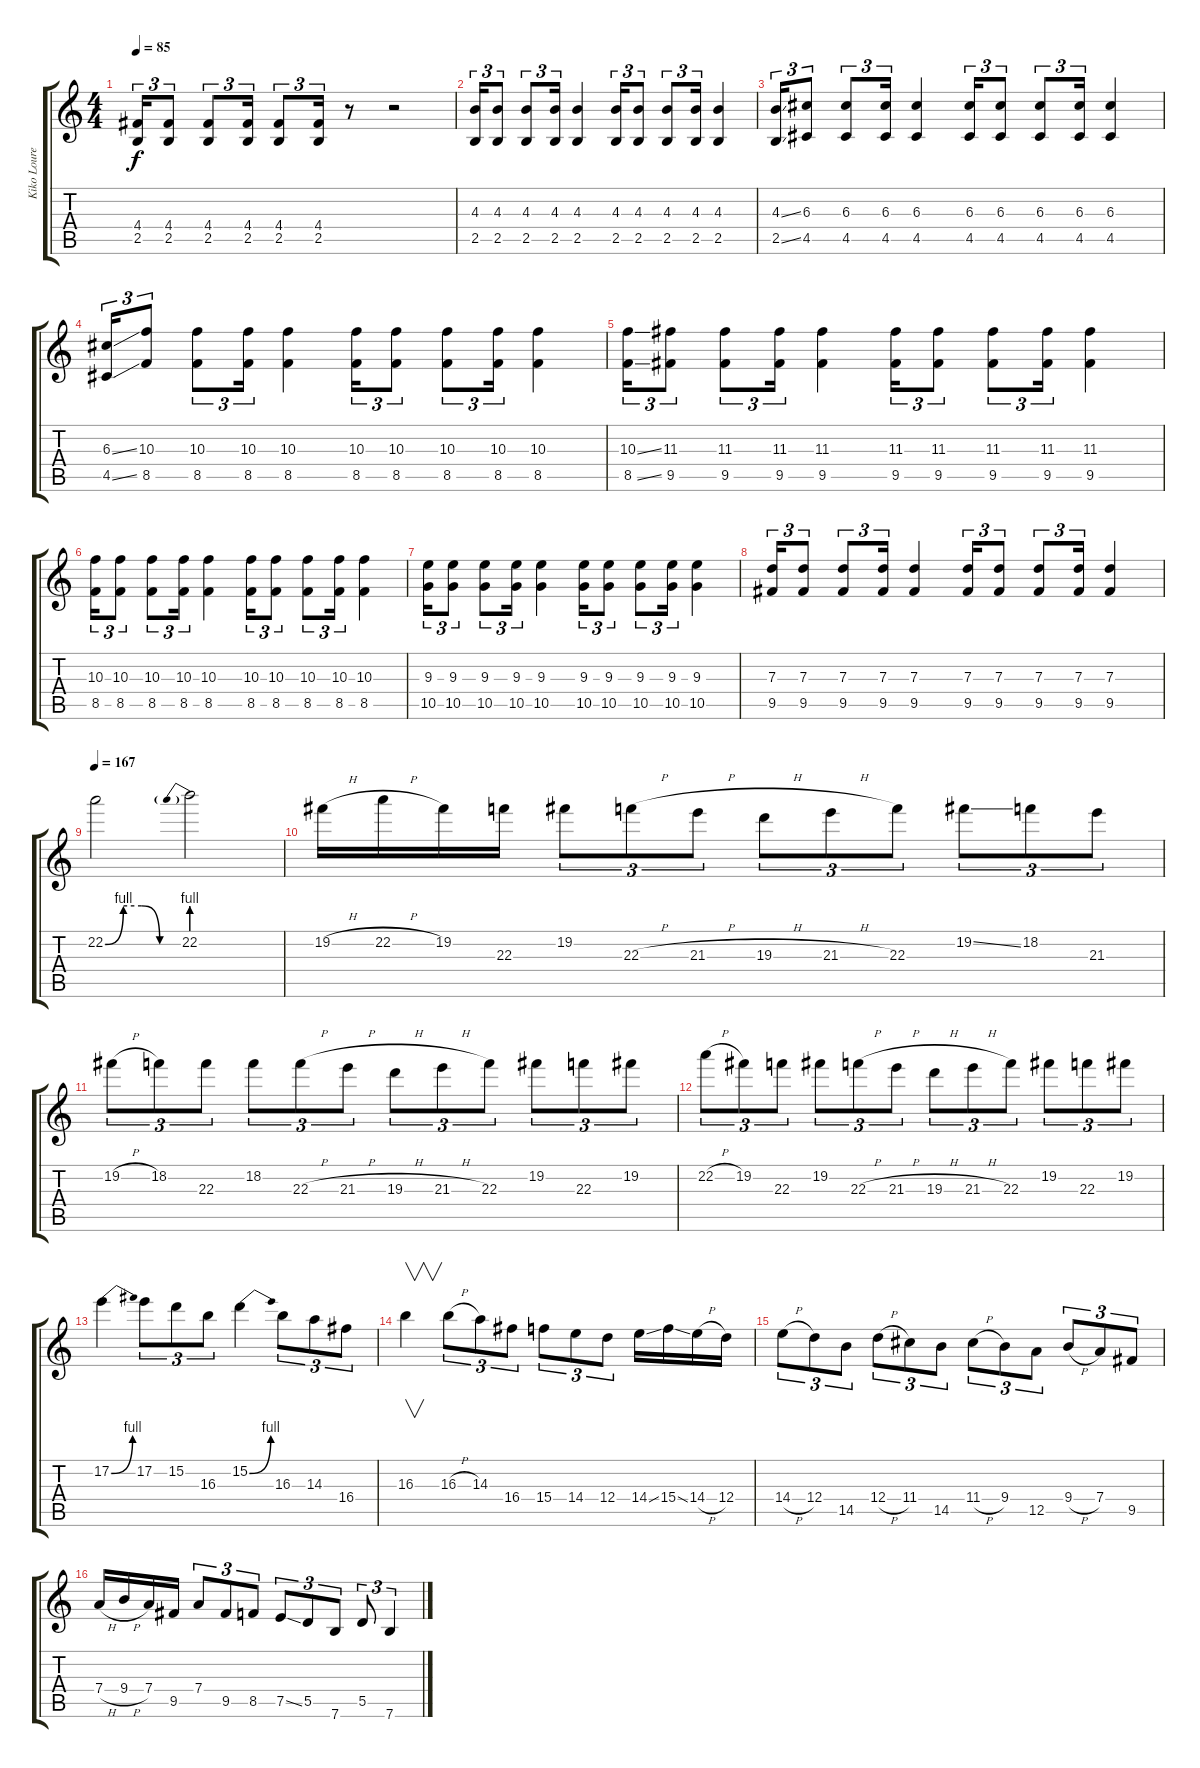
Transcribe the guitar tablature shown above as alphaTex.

\track ("Kiko Loureiro" "Kiko Loure") {instrument distortionguitar}
\staff {score tabs}
\tuning (E4 B3 G3 D3 A2 E2) {hide}
\ts (4 4)
\tempo 85
\clef g2
\ks c
(4.4 2.5).16{tu (3 2) dy f} (4.4 2.5).8{tu (3 2)} (4.4 2.5).8{tu (3 2)} (4.4 2.5).16{tu (3 2)} (4.4 2.5).8{tu (3 2)} (4.4 2.5).16{tu (3 2)} r.8 r.2 |
(4.3 2.5).16{tu (3 2)} (4.3 2.5).8{tu (3 2)} (4.3 2.5).8{tu (3 2)} (4.3 2.5).16{tu (3 2)} (4.3 2.5).4 (4.3 2.5).16{tu (3 2)} (4.3 2.5).8{tu (3 2)} (4.3 2.5).8{tu (3 2)} (4.3 2.5).16{tu (3 2)} (4.3 2.5).4 |
(4.3{ss} 2.5{ss}).16{tu (3 2)} (6.3 4.5).8{tu (3 2)} (6.3 4.5).8{tu (3 2)} (6.3 4.5).16{tu (3 2)} (6.3 4.5).4 (6.3 4.5).16{tu (3 2)} (6.3 4.5).8{tu (3 2)} (6.3 4.5).8{tu (3 2)} (6.3 4.5).16{tu (3 2)} (6.3 4.5).4 |
(6.3{ss} 4.5{ss}).16{tu (3 2)} (10.3 8.5).8{tu (3 2)} (10.3 8.5).8{tu (3 2)} (10.3 8.5).16{tu (3 2)} (10.3 8.5).4 (10.3 8.5).16{tu (3 2)} (10.3 8.5).8{tu (3 2)} (10.3 8.5).8{tu (3 2)} (10.3 8.5).16{tu (3 2)} (10.3 8.5).4 |
(10.3{ss} 8.5{ss}).16{tu (3 2)} (11.3 9.5).8{tu (3 2)} (11.3 9.5).8{tu (3 2)} (11.3 9.5).16{tu (3 2)} (11.3 9.5).4 (11.3 9.5).16{tu (3 2)} (11.3 9.5).8{tu (3 2)} (11.3 9.5).8{tu (3 2)} (11.3 9.5).16{tu (3 2)} (11.3 9.5).4 |
(10.3 8.5).16{tu (3 2)} (10.3 8.5).8{tu (3 2)} (10.3 8.5).8{tu (3 2)} (10.3 8.5).16{tu (3 2)} (10.3 8.5).4 (10.3 8.5).16{tu (3 2)} (10.3 8.5).8{tu (3 2)} (10.3 8.5).8{tu (3 2)} (10.3 8.5).16{tu (3 2)} (10.3 8.5).4 |
(9.3 10.5).16{tu (3 2)} (9.3 10.5).8{tu (3 2)} (9.3 10.5).8{tu (3 2)} (9.3 10.5).16{tu (3 2)} (9.3 10.5).4 (9.3 10.5).16{tu (3 2)} (9.3 10.5).8{tu (3 2)} (9.3 10.5).8{tu (3 2)} (9.3 10.5).16{tu (3 2)} (9.3 10.5).4 |
(7.3 9.5).16{tu (3 2)} (7.3 9.5).8{tu (3 2)} (7.3 9.5).8{tu (3 2)} (7.3 9.5).16{tu (3 2)} (7.3 9.5).4 (7.3 9.5).16{tu (3 2)} (7.3 9.5).8{tu (3 2)} (7.3 9.5).8{tu (3 2)} (7.3 9.5).16{tu (3 2)} (7.3 9.5).4 |
\tempo 167
22.2{be (custom 0 0 15 4 30 4 45 0 60 0)}.2 22.2{be (prebend 0 4 60 4)}.2 |
19.2{h}.16 22.2{h}.16 19.2.16 22.3.16 19.2.8{tu (3 2)} 22.3{h}.8{tu (3 2)} 21.3{h}.8{tu (3 2)} 19.3{h}.8{tu (3 2)} 21.3{h}.8{tu (3 2)} 22.3.8{tu (3 2)} 19.2{ss}.8{tu (3 2)} 18.2.8{tu (3 2)} 21.3.8{tu (3 2)} |
19.2{h}.8{tu (3 2)} 18.2.8{tu (3 2)} 22.3.8{tu (3 2)} 18.2.8{tu (3 2)} 22.3{h}.8{tu (3 2)} 21.3{h}.8{tu (3 2)} 19.3{h}.8{tu (3 2)} 21.3{h}.8{tu (3 2)} 22.3.8{tu (3 2)} 19.2.8{tu (3 2)} 22.3.8{tu (3 2)} 19.2.8{tu (3 2)} |
22.2{h}.8{tu (3 2)} 19.2.8{tu (3 2)} 22.3.8{tu (3 2)} 19.2.8{tu (3 2)} 22.3{h}.8{tu (3 2)} 21.3{h}.8{tu (3 2)} 19.3{h}.8{tu (3 2)} 21.3{h}.8{tu (3 2)} 22.3.8{tu (3 2)} 19.2.8{tu (3 2)} 22.3.8{tu (3 2)} 19.2.8{tu (3 2)} |
17.2{be (bend 0 0 60 4)}.4 17.2.8{tu (3 2)} 15.2.8{tu (3 2)} 16.3.8{tu (3 2)} 15.2{be (bend 0 0 60 4)}.4 16.3.8{tu (3 2)} 14.3.8{tu (3 2)} 16.4.8{tu (3 2)} |
16.3.4{v} 16.3{h}.8{tu (3 2)} 14.3.8{tu (3 2)} 16.4.8{tu (3 2)} 15.4.8{tu (3 2)} 14.4.8{tu (3 2)} 12.4.8{tu (3 2)} 14.4{ss}.16 15.4{ss}.16 14.4{h}.16 12.4.16 |
14.4{h}.8{tu (3 2)} 12.4.8{tu (3 2)} 14.5.8{tu (3 2)} 12.4{h}.8{tu (3 2)} 11.4.8{tu (3 2)} 14.5.8{tu (3 2)} 11.4{h}.8{tu (3 2)} 9.4.8{tu (3 2)} 12.5.8{tu (3 2)} 9.4{h}.8{tu (3 2)} 7.4.8{tu (3 2)} 9.5.8{tu (3 2)} |
7.4{h}.16 9.4{h}.16 7.4.16 9.5.16 7.4.8{tu (3 2)} 9.5.8{tu (3 2)} 8.5.8{tu (3 2)} 7.5{ss}.8{tu (3 2)} 5.5.8{tu (3 2)} 7.6.8{tu (3 2)} 5.5.8{tu (3 2)} 7.6.4{tu (3 2)}
